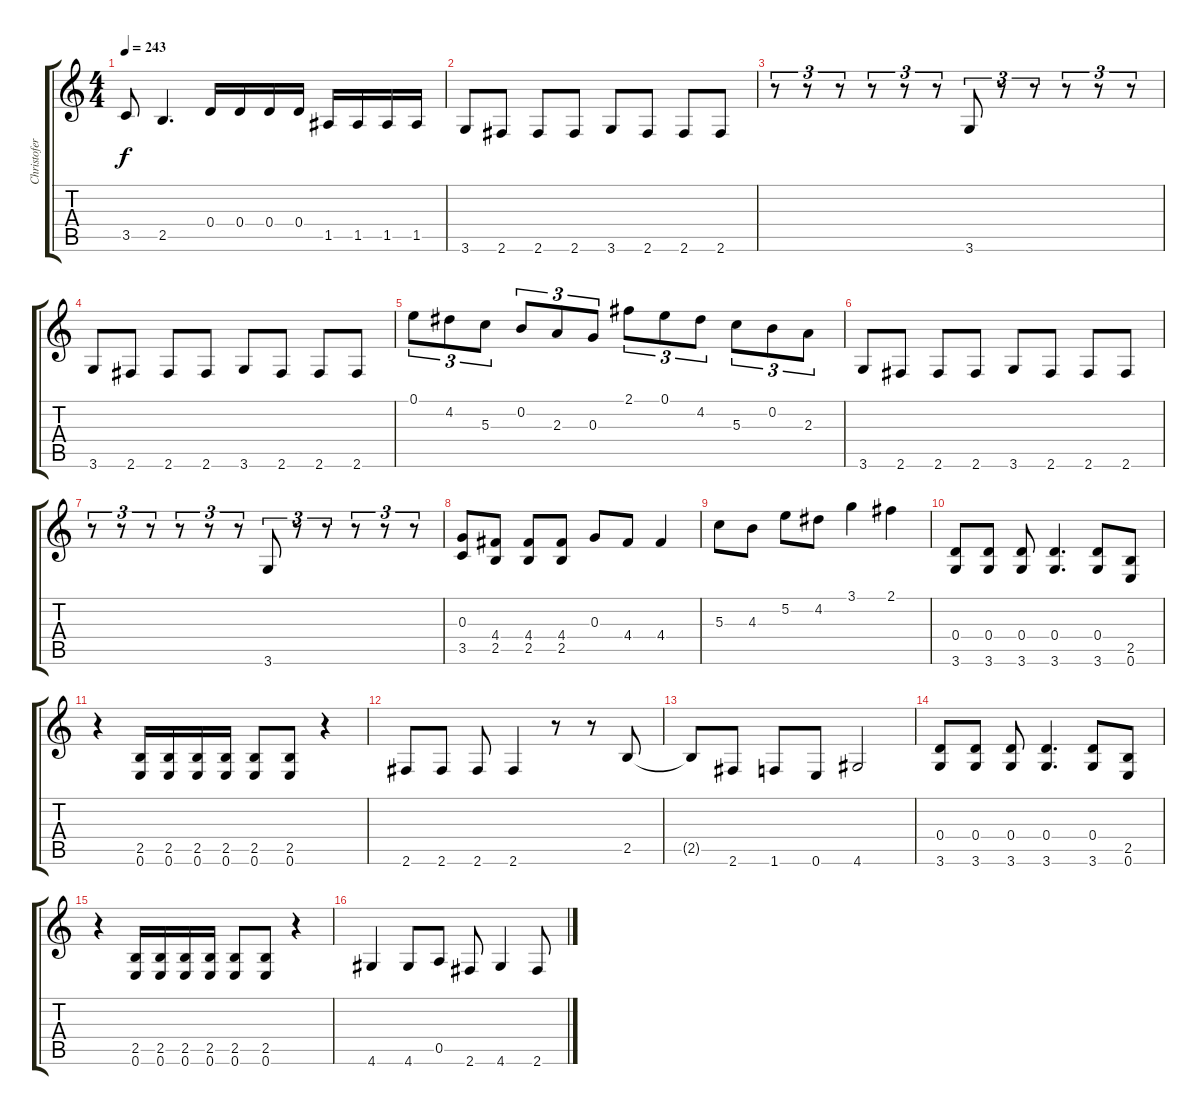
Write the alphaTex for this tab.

\track ("Christofer" "Christofer") {instrument distortionguitar}
\staff {score tabs}
\tuning (E4 B3 G3 D3 A2 E2) {hide}
\ts (4 4)
\tempo 243
\clef g2
\ks c
3.5.8{dy f} 2.5.4{d} 0.4.16 0.4.16 0.4.16 0.4.16 1.5.16 1.5.16 1.5.16 1.5.16 |
3.6.8 2.6.8 2.6.8 2.6.8 3.6.8 2.6.8 2.6.8 2.6.8 |
r.8{tu (3 2)} r.8{tu (3 2)} r.8{tu (3 2)} r.8{tu (3 2)} r.8{tu (3 2)} r.8{tu (3 2)} 3.6.8{tu (3 2)} r.8{tu (3 2)} r.8{tu (3 2)} r.8{tu (3 2)} r.8{tu (3 2)} r.8{tu (3 2)} |
3.6.8 2.6.8 2.6.8 2.6.8 3.6.8 2.6.8 2.6.8 2.6.8 |
0.1.8{tu (3 2)} 4.2.8{tu (3 2)} 5.3.8{tu (3 2)} 0.2.8{tu (3 2)} 2.3.8{tu (3 2)} 0.3.8{tu (3 2)} 2.1.8{tu (3 2)} 0.1.8{tu (3 2)} 4.2.8{tu (3 2)} 5.3.8{tu (3 2)} 0.2.8{tu (3 2)} 2.3.8{tu (3 2)} |
3.6.8 2.6.8 2.6.8 2.6.8 3.6.8 2.6.8 2.6.8 2.6.8 |
r.8{tu (3 2)} r.8{tu (3 2)} r.8{tu (3 2)} r.8{tu (3 2)} r.8{tu (3 2)} r.8{tu (3 2)} 3.6.8{tu (3 2)} r.8{tu (3 2)} r.8{tu (3 2)} r.8{tu (3 2)} r.8{tu (3 2)} r.8{tu (3 2)} |
(0.3 3.5).8 (4.4 2.5).8 (4.4 2.5).8 (4.4 2.5).8 0.3.8 4.4.8 4.4.4 |
5.3.8 4.3.8 5.2.8 4.2.8 3.1.4 2.1.4 |
(0.4 3.6).8 (0.4 3.6).8 (0.4 3.6).8 (0.4 3.6).4{d} (0.4 3.6).8 (2.5 0.6).8 |
r.4 (2.5 0.6).16 (2.5 0.6).16 (2.5 0.6).16 (2.5 0.6).16 (2.5 0.6).8 (2.5 0.6).8 r.4 |
2.6.8 2.6.8 2.6.8 2.6.4 r.8 r.8 2.5.8 |
2.5{t}.8 2.6.8 1.6.8 0.6.8 4.6.2 |
(0.4 3.6).8 (0.4 3.6).8 (0.4 3.6).8 (0.4 3.6).4{d} (0.4 3.6).8 (2.5 0.6).8 |
r.4 (2.5 0.6).16 (2.5 0.6).16 (2.5 0.6).16 (2.5 0.6).16 (2.5 0.6).8 (2.5 0.6).8 r.4 |
4.6.4 4.6.8 0.5.8 2.6.8 4.6.4 2.6.8
